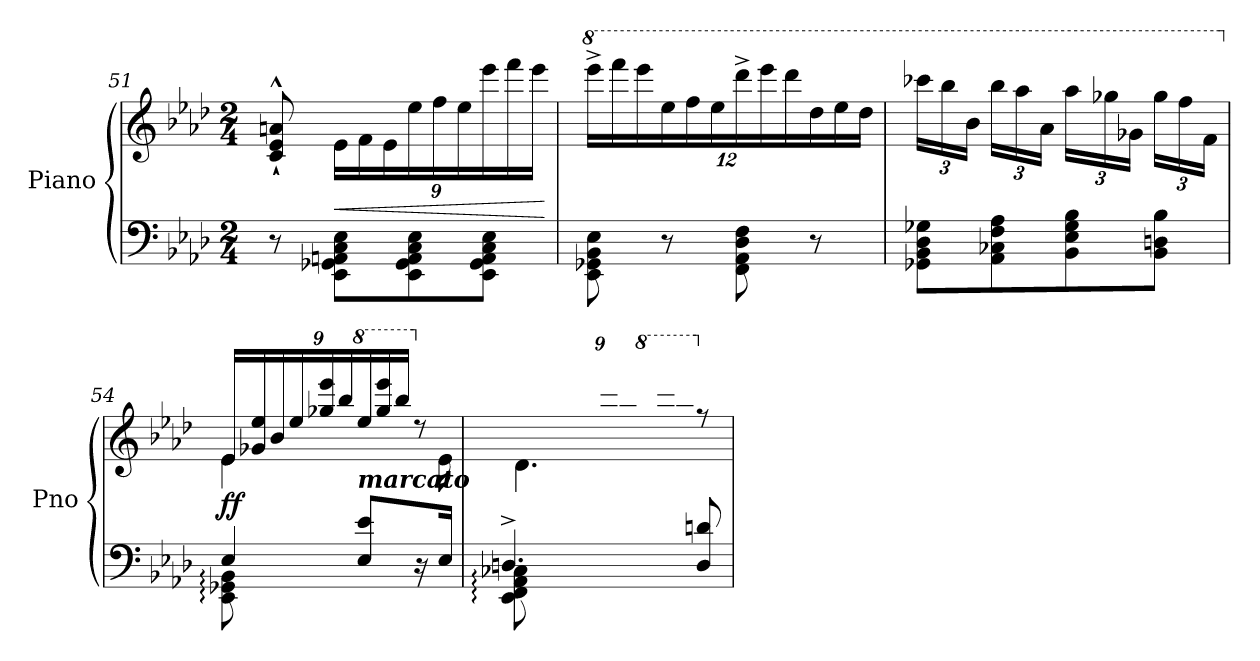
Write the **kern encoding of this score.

**kern	**kern	**dynam
*part1	*part1	*part1
*staff2	*staff1	*staff1/2
*I"Piano	*	*
*I'Pno	*	*
!!LO:PB:g=z
*clefF4	*clefG2	*
*k[b-e-a-d-]	*k[b-e-a-d-]	*
*M2/4	*M2/4	*
=51	=51	=51
8r	8c/`^^ 8e-/`^^ 8an/`^^	.
*	*Xbrackettup	*
!	!	!LO:HP:b
8EE-\ 8GG-X\ 8AAn\ 8C\ 8E-\L	24e-\LL	<
.	24f\	.
.	24e-\	.
8EE-\ 8GG-\ 8AA\ 8C\ 8E-\	24ee-\	.
.	24ff\	.
.	24ee-\	.
8EE-\ 8GG-\ 8AA\ 8C\ 8E-\J	24eee-\	.
.	24fff\	.
.	24eee-\JJ	.
.	.	[
=52	=52	=52
*	*8va	*
8EE-\ 8GG-X\ 8BB-\ 8E-\	24eeee-^\LL	.
.	24ffff\	.
.	24eeee-\	.
8r	24eee-\	.
.	24fff\	.
.	24eee-\	.
8FF\ 8AA-\ 8D-\ 8F\	24dddd-^\	.
.	24eeee-\	.
.	24dddd-\	.
8r	24ddd-\	.
.	24eee-\	.
.	24ddd-\JJ	.
=53	=53	=53
8GG-X\ 8BB-\ 8D-\ 8G-X\L	24cccc-X\LL	.
.	24bbb-\	.
.	24bb-\JJ	.
8AA-\ 8C-X\ 8F\ 8A-\	24bbb-\LL	.
.	24aaa-\	.
.	24aa-\JJ	.
8BB-\ 8E-\ 8G-\ 8B-\	24aaa-\LL	.
.	24ggg-X\	.
.	24gg-X\JJ	.
8BB-\ 8Dn\ 8B-\J	24ggg-\LL	.
.	24fff\	.
.	24ff\JJ	.
!!LO:LB:g=z
=54	=54	=54
*^	*	*
*	*	*X8va	*
*	*	*^	*
!	!	!	!	!LO:DY:b
4E-/	8EE-\: 8GG-X\: 8BB-\:	24e-/LL	4e-\	ff
.	.	24g-X/ 24ee-/	.	.
.	.	24b-/	.	.
.	8ryy	24ee-/	.	.
.	.	24gg-X/ 24eee-/	.	.
.	.	24bb-/	.	.
*	*	*8va	*	*
!LO:TX:a:Bi:t=marcato	!	!	!	!
8E-/ 8e-/L	4ryy	24eee-/	8ryy	.
.	.	24ggg-/ 24eeee-/	.	.
.	.	24bbb-/JJ	.	.
*	*	*X8va	*	*
16r	.	8r	16ryy	.
16E-/Jk	.	.	16e-\	.
=55	=55	=55	=55	=55
4.Dn^/	8EE-\: 8FF\: 8AA-\: 8C-X\:	24dn/LLyy	4.d\	.
.	.	24f/ 24ddn/	.	.
.	.	24a-/	.	.
.	8ryy	24dd/	.	.
.	.	24ff/ 24dddn/	.	.
.	.	24aa-/	.	.
*	*	*8va	*	*
.	4ryy	24ddd/	.	.
.	.	24fff/ 24dddd/	.	.
.	.	24aaa-/JJ	.	.
*	*	*X8va	*	*
8D/ 8dn/	.	8rff	8ryy	.
*v	*v	*	*	*
*	*v	*v	*
=	=	=
*-	*-	*-
